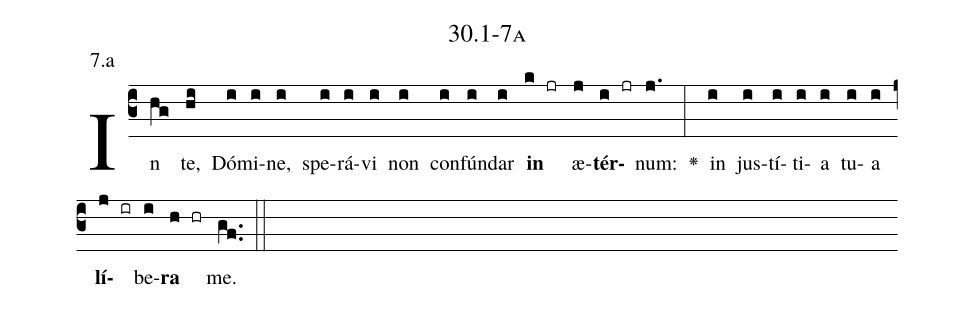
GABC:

name: 30.1-7a;
annotation: 7.a;
%%
(c3)In(hg) te,(hi) Dó(i)mi(i)ne,(i) spe(i)rá(i)vi(i) non(i) con(i)fún(i)dar(i) <b>in</b>(k jr) æ(j)<b>tér</b>(i jr)num:(j.) <v>\greheightstar</v>(:) in(i) jus(i)tí(i)ti(i)a(i) tu(i)a(i) <b>lí</b>(j ir)be(i)<b>ra</b>(h hr) me.(gf..) (::)


%E(i) u(i) o(j) u(i) a(h) e.(gf..) (::)
